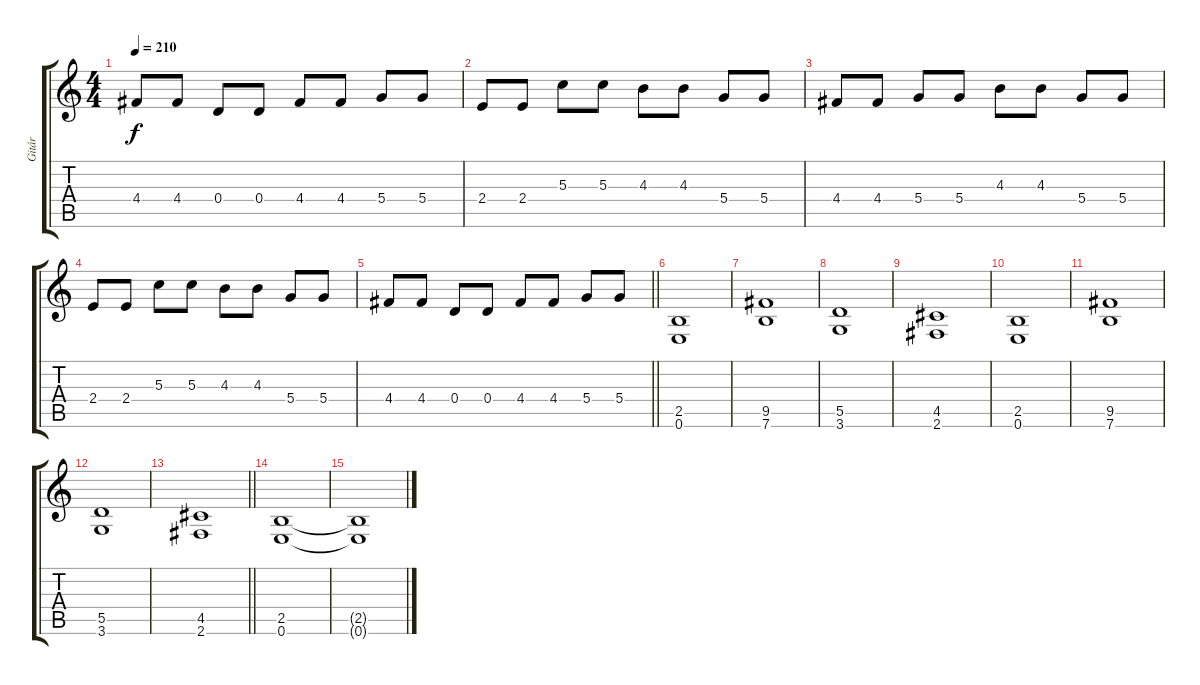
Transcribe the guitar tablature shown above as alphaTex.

\track ("Gitár" "Gitár") {instrument distortionguitar}
\staff {score tabs}
\tuning (E4 B3 G3 D3 A2 E2) {hide}
\ts (4 4)
\tempo 210
\clef g2
\ks c
4.4.8{dy f} 4.4.8 0.4.8 0.4.8 4.4.8 4.4.8 5.4.8 5.4.8 |
2.4.8 2.4.8 5.3.8 5.3.8 4.3.8 4.3.8 5.4.8 5.4.8 |
4.4.8 4.4.8 5.4.8 5.4.8 4.3.8 4.3.8 5.4.8 5.4.8 |
2.4.8 2.4.8 5.3.8 5.3.8 4.3.8 4.3.8 5.4.8 5.4.8 |
\barLineRight lightlight
4.4.8 4.4.8 0.4.8 0.4.8 4.4.8 4.4.8 5.4.8 5.4.8 |
(2.5 0.6).1 |
(9.5 7.6).1 |
(5.5 3.6).1 |
(4.5 2.6).1 |
(2.5 0.6).1 |
(9.5 7.6).1 |
(5.5 3.6).1 |
\barLineRight lightlight
(4.5 2.6).1 |
(2.5 0.6).1 |
(2.5{t} 0.6{t}).1
